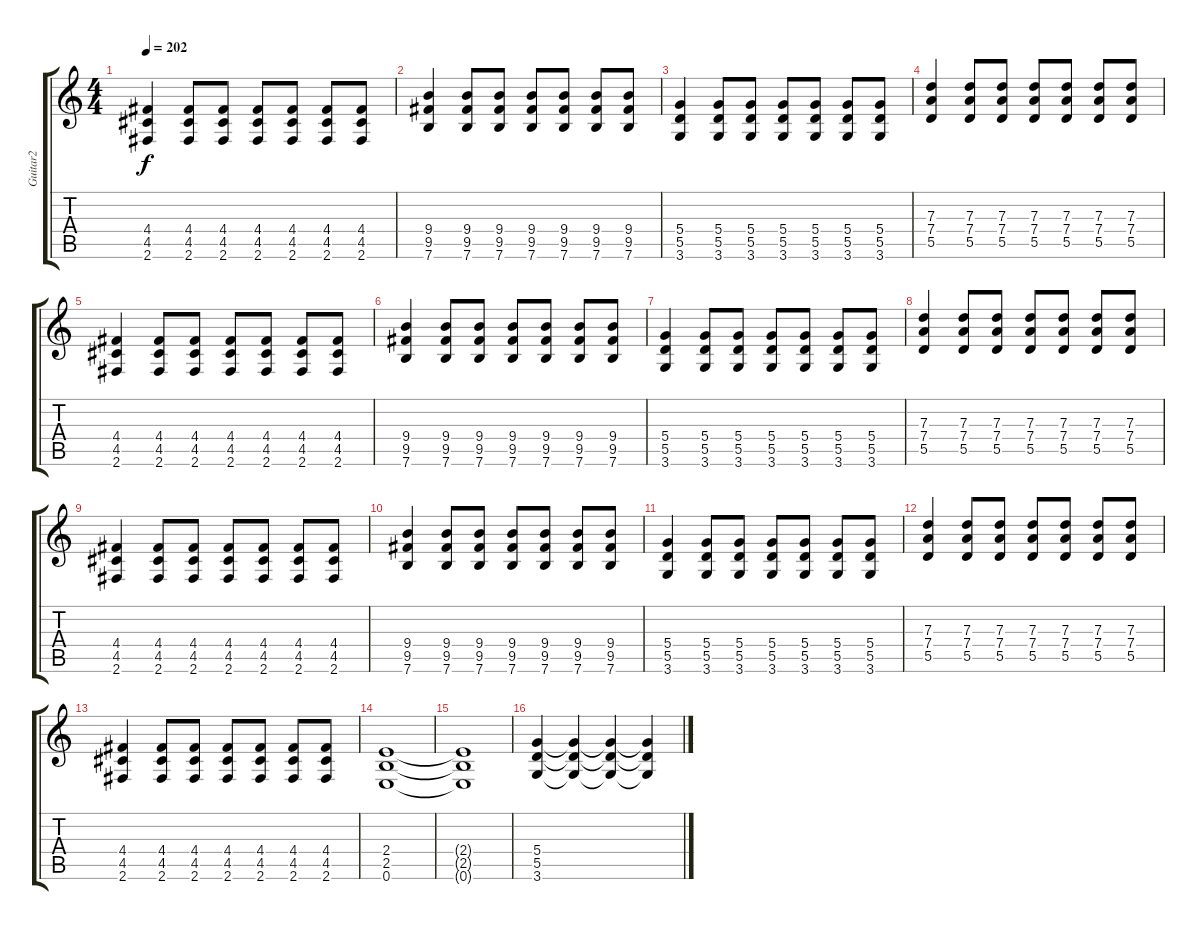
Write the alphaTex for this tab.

\track ("Guitar2" "Guitar2") {instrument distortionguitar}
\staff {score tabs}
\tuning (E4 B3 G3 D3 A2 E2) {hide}
\ts (4 4)
\tempo 202
\clef g2
\ks c
(4.4 4.5 2.6).4{dy f} (4.4 4.5 2.6).8 (4.4 4.5 2.6).8 (4.4 4.5 2.6).8 (4.4 4.5 2.6).8 (4.4 4.5 2.6).8 (4.4 4.5 2.6).8 |
(9.4 9.5 7.6).4 (9.4 9.5 7.6).8 (9.4 9.5 7.6).8 (9.4 9.5 7.6).8 (9.4 9.5 7.6).8 (9.4 9.5 7.6).8 (9.4 9.5 7.6).8 |
(5.4 5.5 3.6).4 (5.4 5.5 3.6).8 (5.4 5.5 3.6).8 (5.4 5.5 3.6).8 (5.4 5.5 3.6).8 (5.4 5.5 3.6).8 (5.4 5.5 3.6).8 |
(7.3 7.4 5.5).4 (7.3 7.4 5.5).8 (7.3 7.4 5.5).8 (7.3 7.4 5.5).8 (7.3 7.4 5.5).8 (7.3 7.4 5.5).8 (7.3 7.4 5.5).8 |
(4.4 4.5 2.6).4 (4.4 4.5 2.6).8 (4.4 4.5 2.6).8 (4.4 4.5 2.6).8 (4.4 4.5 2.6).8 (4.4 4.5 2.6).8 (4.4 4.5 2.6).8 |
(9.4 9.5 7.6).4 (9.4 9.5 7.6).8 (9.4 9.5 7.6).8 (9.4 9.5 7.6).8 (9.4 9.5 7.6).8 (9.4 9.5 7.6).8 (9.4 9.5 7.6).8 |
(5.4 5.5 3.6).4 (5.4 5.5 3.6).8 (5.4 5.5 3.6).8 (5.4 5.5 3.6).8 (5.4 5.5 3.6).8 (5.4 5.5 3.6).8 (5.4 5.5 3.6).8 |
(7.3 7.4 5.5).4 (7.3 7.4 5.5).8 (7.3 7.4 5.5).8 (7.3 7.4 5.5).8 (7.3 7.4 5.5).8 (7.3 7.4 5.5).8 (7.3 7.4 5.5).8 |
(4.4 4.5 2.6).4 (4.4 4.5 2.6).8 (4.4 4.5 2.6).8 (4.4 4.5 2.6).8 (4.4 4.5 2.6).8 (4.4 4.5 2.6).8 (4.4 4.5 2.6).8 |
(9.4 9.5 7.6).4 (9.4 9.5 7.6).8 (9.4 9.5 7.6).8 (9.4 9.5 7.6).8 (9.4 9.5 7.6).8 (9.4 9.5 7.6).8 (9.4 9.5 7.6).8 |
(5.4 5.5 3.6).4 (5.4 5.5 3.6).8 (5.4 5.5 3.6).8 (5.4 5.5 3.6).8 (5.4 5.5 3.6).8 (5.4 5.5 3.6).8 (5.4 5.5 3.6).8 |
(7.3 7.4 5.5).4 (7.3 7.4 5.5).8 (7.3 7.4 5.5).8 (7.3 7.4 5.5).8 (7.3 7.4 5.5).8 (7.3 7.4 5.5).8 (7.3 7.4 5.5).8 |
(4.4 4.5 2.6).4 (4.4 4.5 2.6).8 (4.4 4.5 2.6).8 (4.4 4.5 2.6).8 (4.4 4.5 2.6).8 (4.4 4.5 2.6).8 (4.4 4.5 2.6).8 |
(2.4 2.5 0.6).1 |
(2.4{t} 2.5{t} 0.6{t}).1 |
(5.4 5.5 3.6).4 (5.4{t} 5.5{t} 3.6{t}).4 (5.4{t} 5.5{t} 3.6{t}).4 (5.4{t} 5.5{t} 3.6{t}).4
